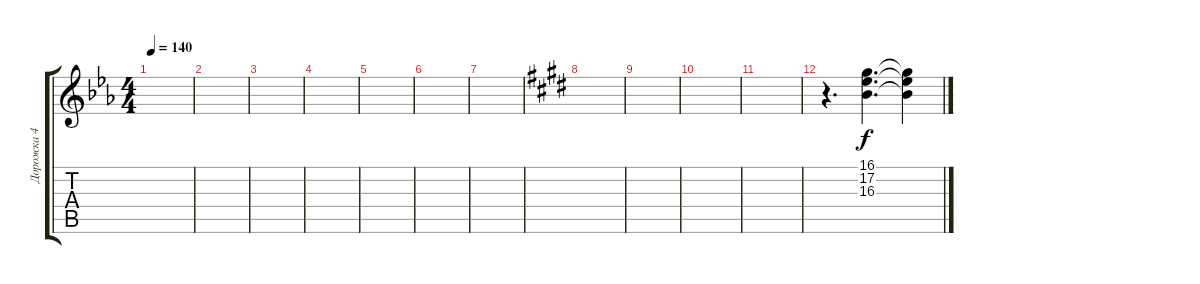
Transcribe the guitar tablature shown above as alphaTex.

\track ("Дорожка 4" "Дорожка 4") {instrument pad7halo}
\staff {score tabs}
\tuning (E4 B3 G3 D3 A2 E2) {hide}
\ts (4 4)
\tempo 140
\clef g2
\ks cminor
|
|
|
|
|
|
|
\ks c#minor
|
|
|
|
r.4{d} (16.1 17.2 16.3).4{d dy f} (16.1{t} 17.2{t} 16.3{t}).4
